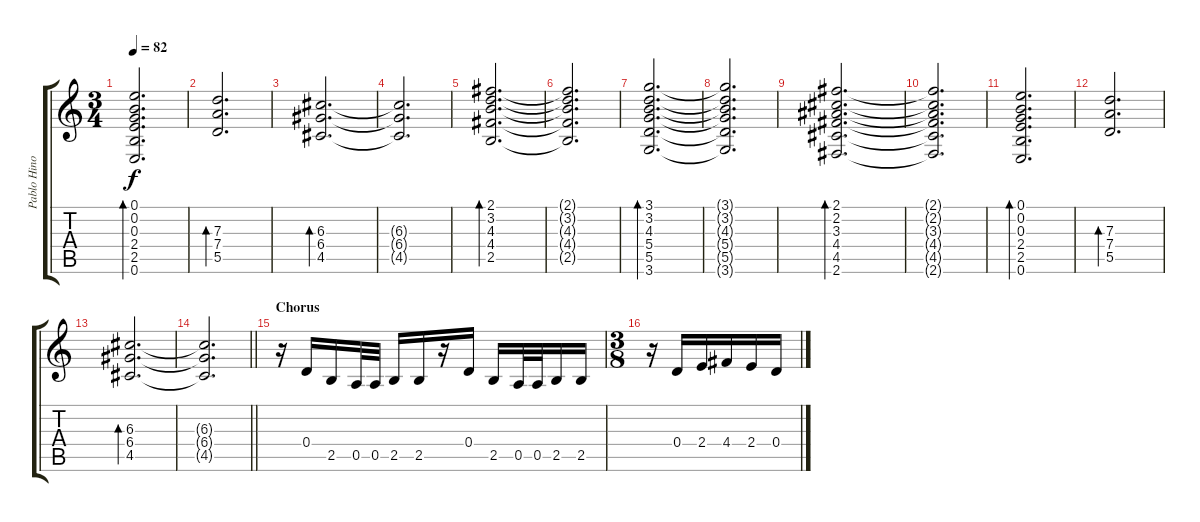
\track ("Pablo Hinojos-Gonzales" "Pablo Hino") {instrument distortionguitar}
\staff {score tabs}
\tuning (E4 B3 G3 D3 A2 E2) {hide}
\ts (3 4)
\tempo 82
\clef g2
\ks c
(0.1 0.2 0.3 2.4 2.5 0.6).2{d bd 60 dy f} |
(7.3 7.4 5.5).2{d bd 60} |
(6.3 6.4 4.5).2{d bd 60} |
(6.3{t} 6.4{t} 4.5{t}).2{d} |
(2.1 3.2 4.3 4.4 2.5).2{d bd 60} |
(2.1{t} 3.2{t} 4.3{t} 4.4{t} 2.5{t}).2{d} |
(3.1 3.2 4.3 5.4 5.5 3.6).2{d bd 60} |
(3.1{t} 3.2{t} 4.3{t} 5.4{t} 5.5{t} 3.6{t}).2{d} |
(2.1 2.2 3.3 4.4 4.5 2.6).2{d bd 60} |
(2.1{t} 2.2{t} 3.3{t} 4.4{t} 4.5{t} 2.6{t}).2{d} |
(0.1 0.2 0.3 2.4 2.5 0.6).2{d bd 60} |
(7.3 7.4 5.5).2{d bd 60} |
(6.3 6.4 4.5).2{d bd 60} |
\barLineRight lightlight
(6.3{t} 6.4{t} 4.5{t}).2{d} |
\section ("" "Chorus")
r.16{volume 13} 0.4.16 2.5.16 0.5.32 0.5.32 2.5.16 2.5.16 r.16 0.4.16 2.5.16 0.5.32 0.5.32 2.5.16 2.5.16 |
\ts (3 8)
r.16 0.4.16 2.4.16 4.4.16 2.4.16 0.4.16
